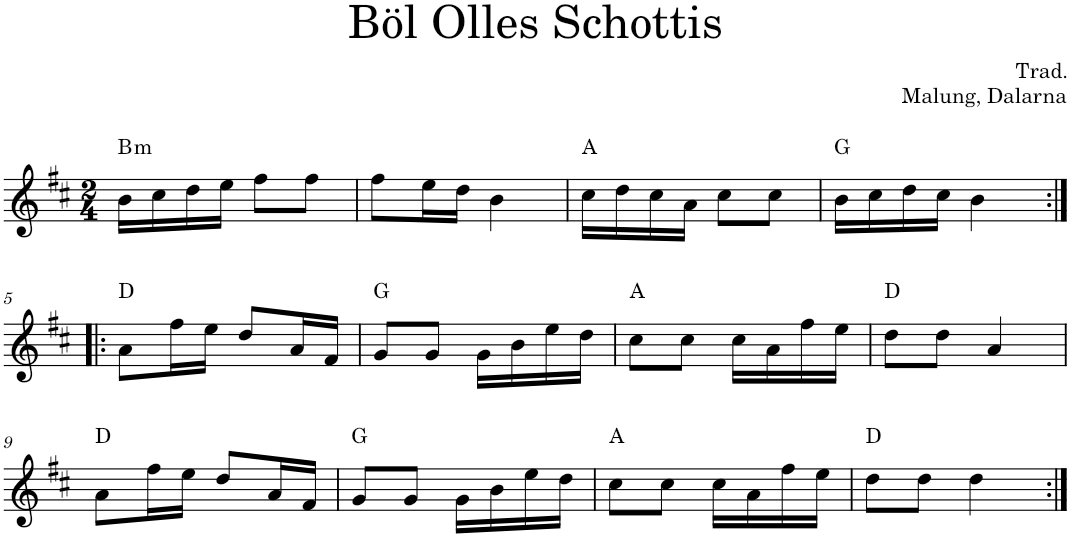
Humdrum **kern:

**kern	**harte
*part1	*part1
*staff1	*
*I"Violin	*
*I'Vln.	*
*clefG2	*
*k[f#c#]	*
*M2/4	*
=1	=1
!	!LO:H:kt=m
16b\LL	B:min
16cc#\	.
16dd\	.
16ee\JJ	.
8ff#\L	.
8ff#\J	.
=2	=2
8ff#\L	.
16ee\L	.
16dd\JJ	.
4b\	.
=3	=3
16cc#\LL	A:maj
16dd\	.
16cc#\	.
16a\JJ	.
8cc#\L	.
8cc#\J	.
=4	=4
16b\LL	G:maj
16cc#\	.
16dd\	.
16cc#\JJ	.
4b\	.
!!LO:LB:g=z
=5:|!|:	=5:|!|:
8a\L	D:maj
16ff#\L	.
16ee\JJ	.
8dd/L	.
16a/L	.
16f#/JJ	.
=6	=6
8g/L	G:maj
8g/J	.
16g\LL	.
16b\	.
16ee\	.
16dd\JJ	.
=7	=7
8cc#\L	A:maj
8cc#\J	.
16cc#\LL	.
16a\	.
16ff#\	.
16ee\JJ	.
=8	=8
8dd\L	D:maj
8dd\J	.
4a/	.
!!LO:LB:g=z
=9	=9
8a\L	D:maj
16ff#\L	.
16ee\JJ	.
8dd/L	.
16a/L	.
16f#/JJ	.
=10	=10
8g/L	G:maj
8g/J	.
16g\LL	.
16b\	.
16ee\	.
16dd\JJ	.
=11	=11
8cc#\L	A:maj
8cc#\J	.
16cc#\LL	.
16a\	.
16ff#\	.
16ee\JJ	.
=12	=12
8dd\L	D:maj
8dd\J	.
4dd\	.
=:|!	=:|!
*-	*-
